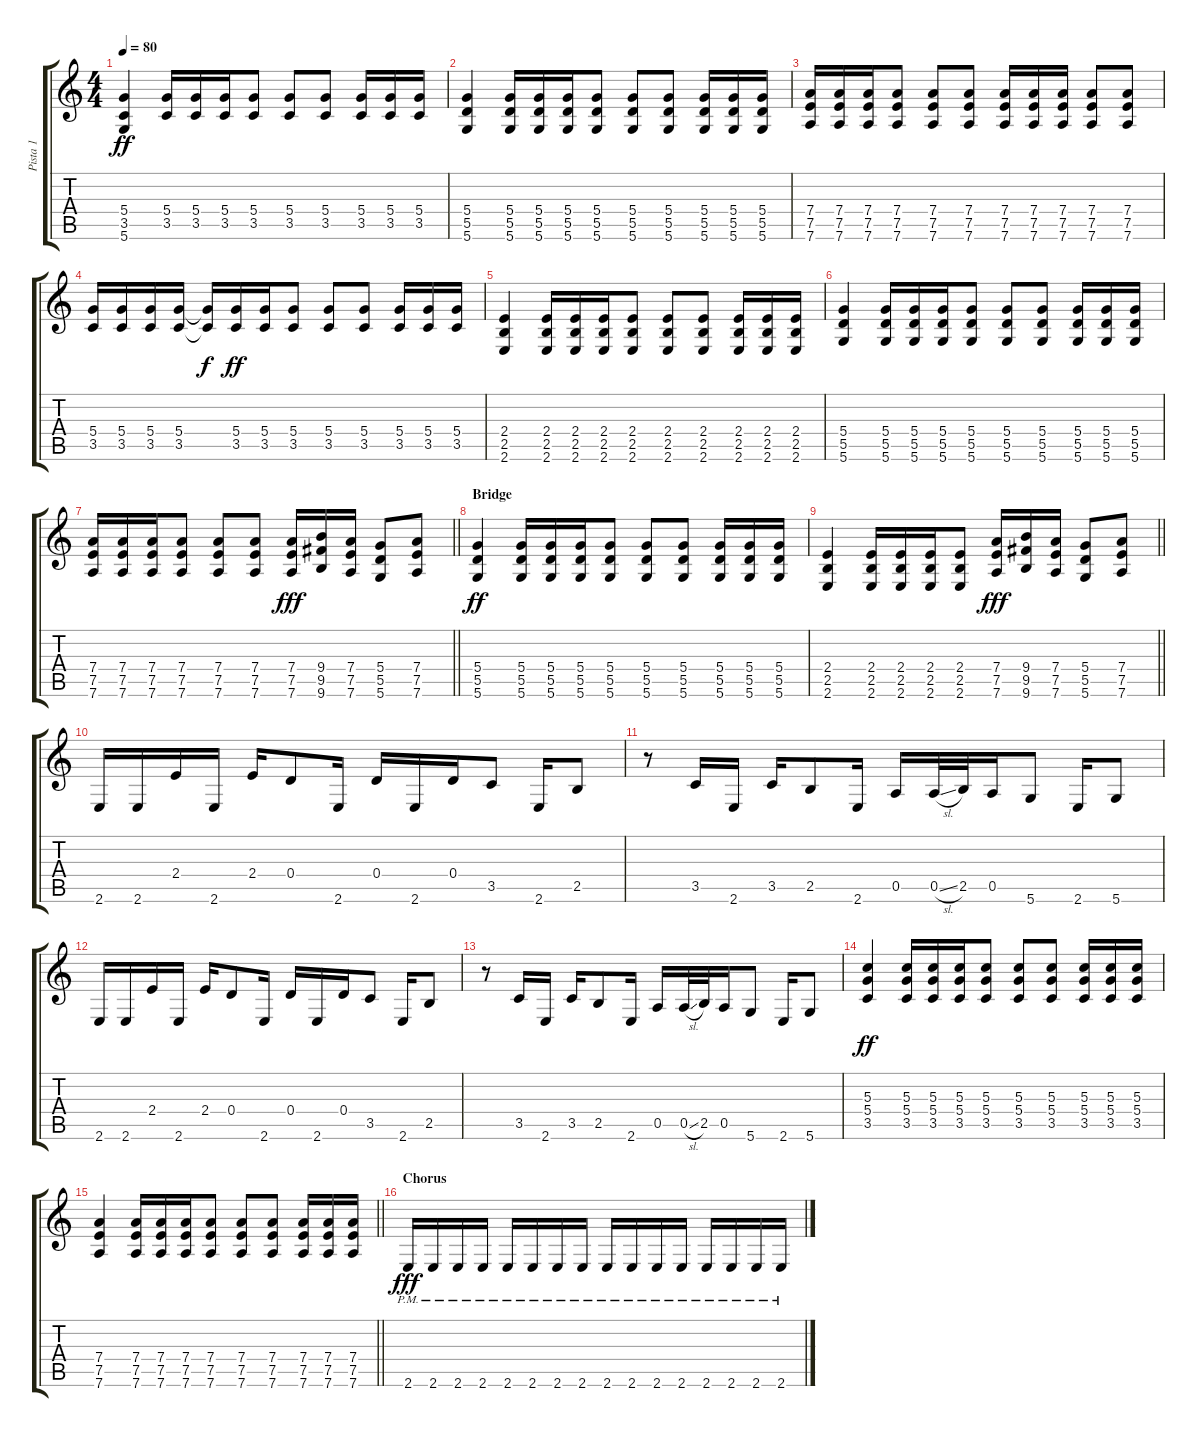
\track ("Pista 1" "Pista 1") {instrument distortionguitar}
\staff {score tabs}
\tuning (E4 B3 G3 D3 A2 D2) {hide}
\ts (4 4)
\tempo 80
\clef g2
\ks c
(5.4 3.5 5.6).4{dy ff} (5.4 3.5).16 (5.4 3.5).16 (5.4 3.5).16 (5.4 3.5).8 (5.4 3.5).8 (5.4 3.5).8 (5.4 3.5).16 (5.4 3.5).16 (5.4 3.5).16 |
(5.4 5.5 5.6).4 (5.4 5.5 5.6).16 (5.4 5.5 5.6).16 (5.4 5.5 5.6).16 (5.4 5.5 5.6).8 (5.4 5.5 5.6).8 (5.4 5.5 5.6).8 (5.4 5.5 5.6).16 (5.4 5.5 5.6).16 (5.4 5.5 5.6).16 |
(7.4 7.5 7.6).16 (7.4 7.5 7.6).16 (7.4 7.5 7.6).16 (7.4 7.5 7.6).8 (7.4 7.5 7.6).8 (7.4 7.5 7.6).8 (7.4 7.5 7.6).16 (7.4 7.5 7.6).16 (7.4 7.5 7.6).16 (7.4 7.5 7.6).8 (7.4 7.5 7.6).8 |
(5.4 3.5).16 (5.4 3.5).16 (5.4 3.5).16 (5.4 3.5).16 (5.4{t} 3.5{t}).16{dy f} (5.4 3.5).16{dy ff} (5.4 3.5).16 (5.4 3.5).8 (5.4 3.5).8 (5.4 3.5).8 (5.4 3.5).16 (5.4 3.5).16 (5.4 3.5).16 |
(2.4 2.5 2.6).4 (2.4 2.5 2.6).16 (2.4 2.5 2.6).16 (2.4 2.5 2.6).16 (2.4 2.5 2.6).8 (2.4 2.5 2.6).8 (2.4 2.5 2.6).8 (2.4 2.5 2.6).16 (2.4 2.5 2.6).16 (2.4 2.5 2.6).16 |
(5.4 5.5 5.6).4 (5.4 5.5 5.6).16 (5.4 5.5 5.6).16 (5.4 5.5 5.6).16 (5.4 5.5 5.6).8 (5.4 5.5 5.6).8 (5.4 5.5 5.6).8 (5.4 5.5 5.6).16 (5.4 5.5 5.6).16 (5.4 5.5 5.6).16 |
\barLineRight lightlight
(7.4 7.5 7.6).16 (7.4 7.5 7.6).16 (7.4 7.5 7.6).16 (7.4 7.5 7.6).8 (7.4 7.5 7.6).8 (7.4 7.5 7.6).8 (7.4 7.5 7.6).16{dy fff} (9.4 9.5 9.6).16 (7.4 7.5 7.6).16 (5.4 5.5 5.6).8 (7.4 7.5 7.6).8 |
\section ("" "Bridge")
(5.4 5.5 5.6).4{dy ff} (5.4 5.5 5.6).16 (5.4 5.5 5.6).16 (5.4 5.5 5.6).16 (5.4 5.5 5.6).8 (5.4 5.5 5.6).8 (5.4 5.5 5.6).8 (5.4 5.5 5.6).16 (5.4 5.5 5.6).16 (5.4 5.5 5.6).16 |
\barLineRight lightlight
(2.4 2.5 2.6).4 (2.4 2.5 2.6).16 (2.4 2.5 2.6).16 (2.4 2.5 2.6).16 (2.4 2.5 2.6).8 (7.4 7.5 7.6).16{dy fff} (9.4 9.5 9.6).16 (7.4 7.5 7.6).16 (5.4 5.5 5.6).8 (7.4 7.5 7.6).8 |
2.6.16{volume 15} 2.6.16 2.4.16 2.6.16 2.4.16 0.4.8 2.6.16 0.4.16 2.6.16 0.4.16 3.5.8 2.6.16 2.5.8 |
r.8 3.5.16 2.6.16 3.5.16 2.5.8 2.6.16 0.5.16 0.5{sl}.32 2.5.32 0.5.16 5.6.8 2.6.16 5.6.8 |
2.6.16 2.6.16 2.4.16 2.6.16 2.4.16 0.4.8 2.6.16 0.4.16 2.6.16 0.4.16 3.5.8 2.6.16 2.5.8 |
r.8 3.5.16 2.6.16 3.5.16 2.5.8 2.6.16 0.5.16 0.5{sl}.32 2.5.32 0.5.16 5.6.8 2.6.16 5.6.8 |
(5.3 5.4 3.5).4{dy ff volume 11} (5.3 5.4 3.5).16 (5.3 5.4 3.5).16 (5.3 5.4 3.5).16 (5.3 5.4 3.5).8 (5.3 5.4 3.5).8 (5.3 5.4 3.5).8 (5.3 5.4 3.5).16 (5.3 5.4 3.5).16 (5.3 5.4 3.5).16 |
\barLineRight lightlight
(7.4 7.5 7.6).4 (7.4 7.5 7.6).16 (7.4 7.5 7.6).16 (7.4 7.5 7.6).16 (7.4 7.5 7.6).8 (7.4 7.5 7.6).8 (7.4 7.5 7.6).8 (7.4 7.5 7.6).16 (7.4 7.5 7.6).16 (7.4 7.5 7.6).16 |
\section ("" "Chorus")
2.6{pm}.16{dy fff volume 14} 2.6{pm}.16 2.6{pm}.16 2.6{pm}.16 2.6{pm}.16 2.6{pm}.16 2.6{pm}.16 2.6{pm}.16 2.6{pm}.16 2.6{pm}.16 2.6{pm}.16 2.6{pm}.16 2.6{pm}.16 2.6{pm}.16 2.6{pm}.16 2.6{pm}.16
